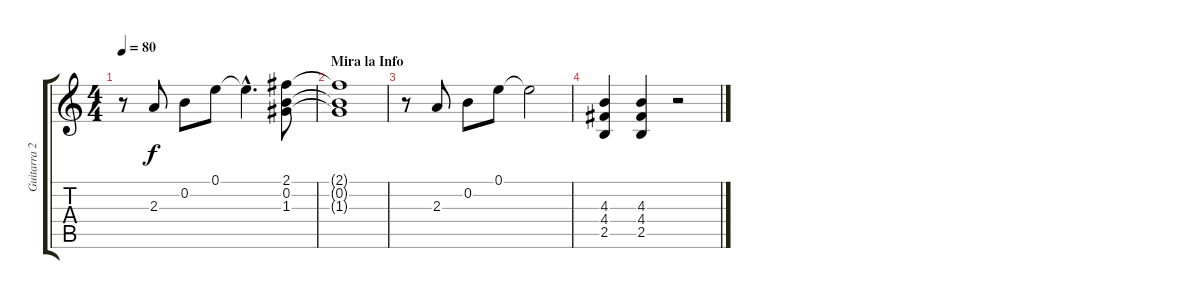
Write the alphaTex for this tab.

\track ("Guitarra 2" "Guitarra 2") {instrument electricguitarclean}
\staff {score tabs}
\tuning (E4 B3 G3 D3 A2 E2) {hide}
\ts (4 4)
\tempo 80
\clef g2
\ks c
r.8{dy f} 2.3.8 0.2.8 0.1.8 0.1{hac t}.4{d} (2.1 0.2 1.3).8 |
\section ("" "Mira la Info")
(2.1{t} 0.2{t} 1.3{t}).1 |
r.8 2.3.8 0.2.8 0.1.8 0.1{t}.2 |
(4.3 4.4 2.5).4 (4.3 4.4 2.5).4 r.2
